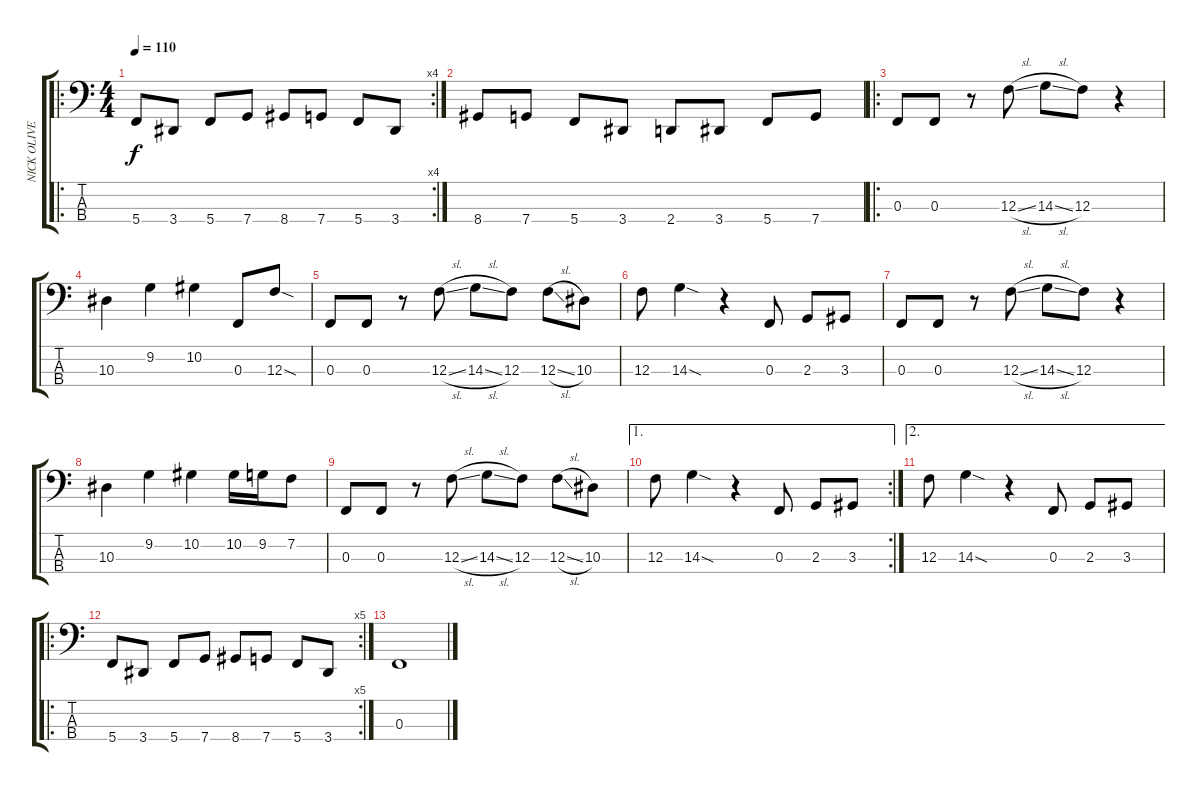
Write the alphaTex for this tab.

\track ("NICK OLIVERI" "NICK OLIVE") {instrument electricbasspick}
\staff {score tabs}
\tuning (Eb2 Bb1 F1 C1) {hide}
\ro
\rc 4
\ts (4 4)
\tempo 110
\clef f4
\ks c
5.4.8{dy f} 3.4.8 5.4.8 7.4.8 8.4.8 7.4.8 5.4.8 3.4.8 |
8.4.8 7.4.8 5.4.8 3.4.8 2.4.8 3.4.8 5.4.8 7.4.8 |
\ro
0.3.8 0.3.8 r.8 12.3{sl}.8 14.3{sl}.8 12.3.8 r.4 |
10.3.4 9.2.4 10.2.4 0.3.8 12.3{sod}.8 |
0.3.8 0.3.8 r.8 12.3{sl}.8 14.3{sl}.8 12.3.8 12.3{sl}.8 10.3.8 |
12.3.8 14.3{sod}.4 r.4 0.3.8 2.3.8 3.3.8 |
0.3.8 0.3.8 r.8 12.3{sl}.8 14.3{sl}.8 12.3.8 r.4 |
10.3.4 9.2.4 10.2.4 10.2.16 9.2.16 7.2.8 |
0.3.8 0.3.8 r.8 12.3{sl}.8 14.3{sl}.8 12.3.8 12.3{sl}.8 10.3.8 |
\ae 1
\rc 2
12.3.8 14.3{sod}.4 r.4 0.3.8 2.3.8 3.3.8 |
\ae 2
12.3.8 14.3{sod}.4 r.4 0.3.8 2.3.8 3.3.8 |
\ro
\rc 5
5.4.8 3.4.8 5.4.8 7.4.8 8.4.8 7.4.8 5.4.8 3.4.8 |
0.3.1
